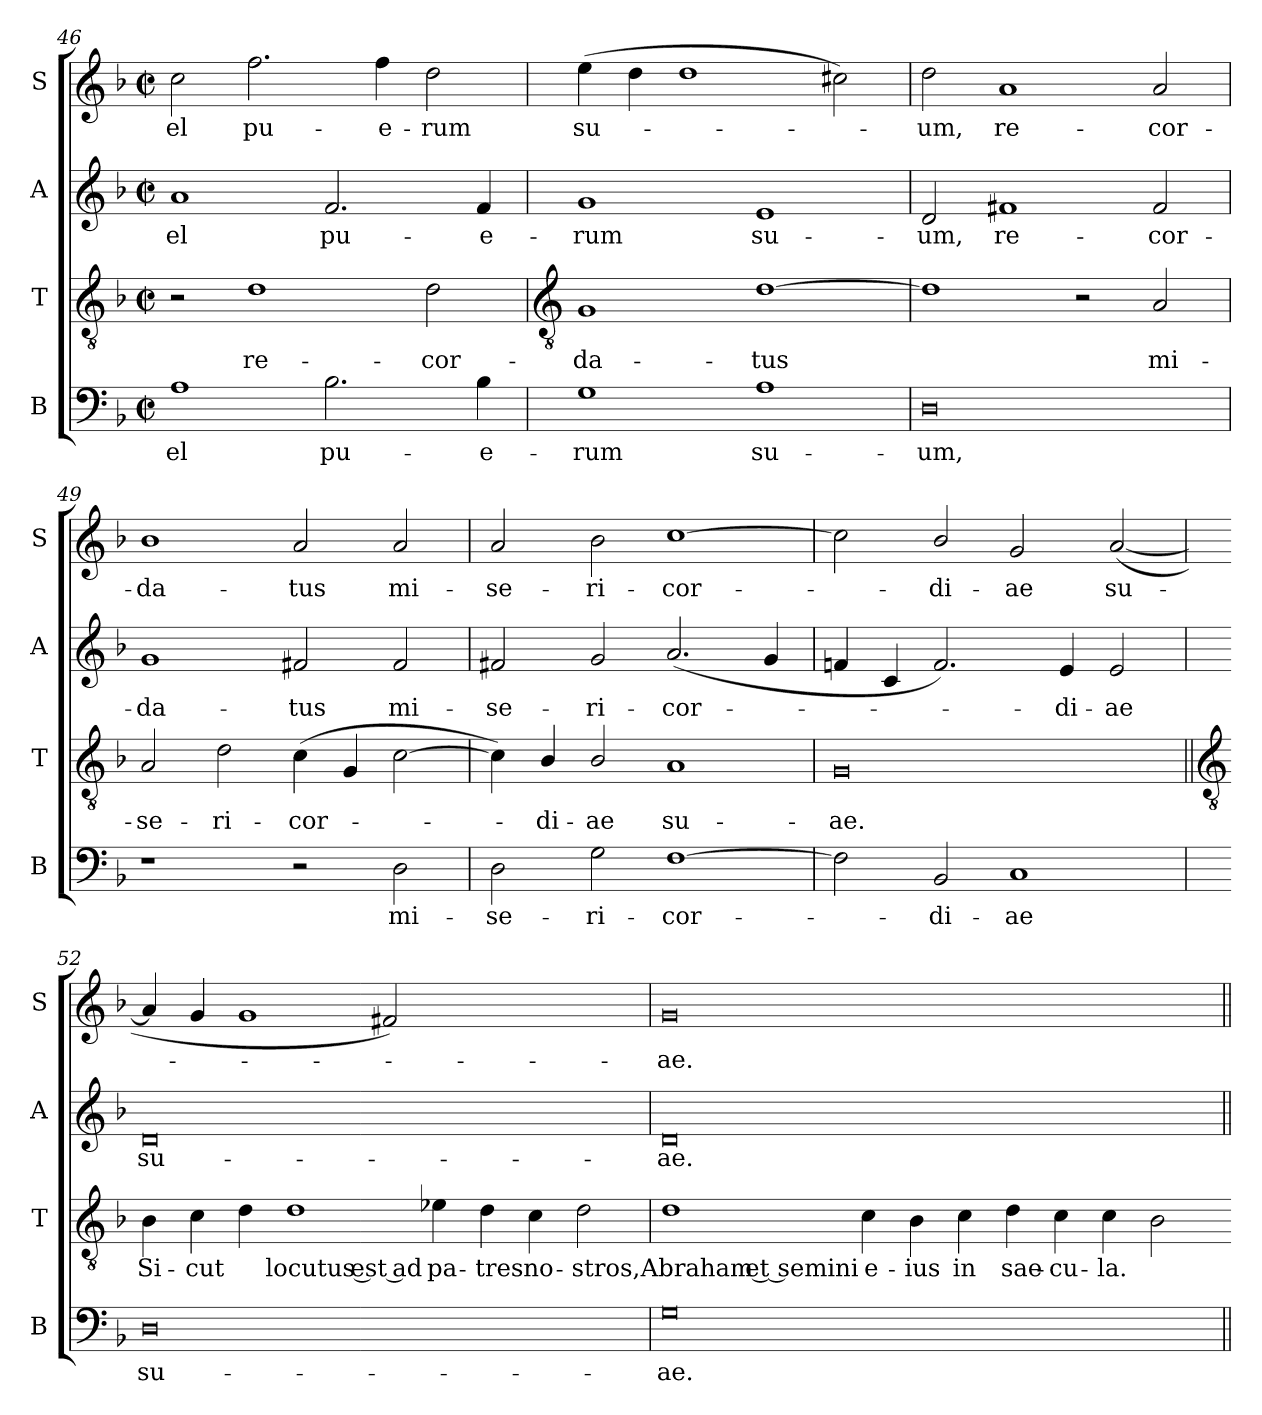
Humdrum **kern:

**kern	**text	**kern	**text	**kern	**text	**kern	**text
*part4	*part4	*part3	*part3	*part2	*part2	*part1	*part1
*staff4	*staff4	*staff3	*staff3	*staff2	*staff2	*staff1	*staff1
*I"B	*	*I"T	*	*I"A	*	*I"S	*
*I'B	*	*I'T	*	*I'A	*	*I'S	*
*clefF4	*	*clefGv2	*	*clefG2	*	*clefG2	*
*k[b-]	*	*k[b-]	*	*k[b-]	*	*k[b-]	*
*F:	*	*F:	*	*F:	*	*F:	*
*M4/2	*	*M4/2	*	*M4/2	*	*M4/2	*
*met(c|)	*	*met(c|)	*	*met(c|)	*	*met(c|)	*
=46	=46	=46	=46	=46	=46	=46	=46
!	!LO:LY:b	!	!	!	!LO:LY:b	!	!LO:LY:b
1A	-el	2r	.	1a	-el	2cc	-el
!	!	!	!LO:LY:b	!	!	!	!LO:LY:b
.	.	1d	re-	.	.	2.ff	pu-
!	!LO:LY:b	!	!	!	!LO:LY:b	!	!
2.B-	pu-	.	.	2.f	pu-	.	.
!	!	!	!	!	!	!	!LO:LY:b
.	.	.	.	.	.	4ff	-e-
!	!	!	!LO:LY:b	!	!	!	!LO:LY:b
.	.	2d	-cor-	.	.	2dd	-rum
!	!LO:LY:b	!	!	!	!LO:LY:b	!	!
4B-	-e-	.	.	4f	-e-	.	.
!!LO:LB:g=z
=47	=47	=47	=47	=47	=47	=47	=47
*	*	*clefGv2	*	*	*	*	*
!	!LO:LY:b	!	!LO:LY:b	!	!LO:LY:b	!	!LO:LY:b
1G	-rum	1G	-da-	1g	-rum	(>4ee	su-
.	.	.	.	.	.	4dd	.
.	.	.	.	.	.	1dd	.
!	!LO:LY:b	!	!LO:LY:b	!	!LO:LY:b	!	!
1A	su-	[1d	-tus	1e	su-	.	.
.	.	.	.	.	.	2cc#X)	.
=48	=48	=48	=48	=48	=48	=48	=48
!	!LO:LY:b	!	!	!	!LO:LY:b	!	!LO:LY:b
0D	-um,	1d]	.	2d	-um,	2dd	um,
!	!	!	!	!	!LO:LY:b	!	!LO:LY:b
.	.	.	.	1f#X	re-	1a	re-
.	.	2r	.	.	.	.	.
!	!	!	!LO:LY:b	!	!LO:LY:b	!	!LO:LY:b
.	.	2A	mi-	2f#	-cor-	2a	-cor-
!!LO:LB:g=z
=49	=49	=49	=49	=49	=49	=49	=49
!	!	!	!LO:LY:b	!	!LO:LY:b	!	!LO:LY:b
1r	.	2A	-se-	1g	-da-	1b-	-da-
!	!	!	!LO:LY:b	!	!	!	!
.	.	2d	-ri-	.	.	.	.
!	!	!	!LO:LY:b	!	!LO:LY:b	!	!LO:LY:b
2r	.	(>4c	-cor-	2f#X	-tus	2a	-tus
.	.	4G	.	.	.	.	.
!	!LO:LY:b	!	!	!	!LO:LY:b	!	!LO:LY:b
2D	mi-	[2c	.	2f#	mi-	2a	mi-
=50	=50	=50	=50	=50	=50	=50	=50
!	!LO:LY:b	!	!	!	!LO:LY:b	!	!LO:LY:b
2D	-se-	4c])	.	2f#	-se-	2a	-se-
!	!	!	!LO:LY:b	!	!	!	!
.	.	4B-/	di-	.	.	.	.
!	!LO:LY:b	!	!LO:LY:b	!	!LO:LY:b	!	!LO:LY:b
2G	-ri-	2B-/	-ae	2g	-ri-	2b-	-ri-
!	!LO:LY:b	!	!LO:LY:b	!	!LO:LY:b	!	!LO:LY:b
[1F	-cor-	1A	su-	(<2.a	-cor-	[1cc	-cor-
.	.	.	.	4g	.	.	.
=51	=51	=51	=51	=51	=51	=51	=51
!	!	!	!LO:LY:b	!	!	!	!
2F]	.	0G	-ae.	4fn	.	2cc]	.
.	.	.	.	4c	.	.	.
!	!LO:LY:b	!	!	!	!	!	!LO:LY:b
2BB-	di-	.	.	2.f)	.	2b-/	di-
!	!LO:LY:b	!	!	!	!	!	!LO:LY:b
1C	-ae	.	.	.	.	2g	-ae
!	!	!	!	!	!LO:LY:b	!	!
.	.	.	.	4e	di-	.	.
!	!	!	!	!	!LO:LY:b	!	!LO:LY:b
.	.	.	.	2e	-ae	(<[2a	su-
!!LO:LB:g=z
=52	=52	=52||	=52	=52	=52	=52	=52
*	*	*clefGv2	*	*	*	*	*
!	!LO:LY:b	!	!LO:LY:b	!	!LO:LY:b	!	!
0D	su-	4B-	Si-	0d	su-	4a]	.
!	!	!	!LO:LY:b	!	!	!	!
.	.	4c	-cut	.	.	4g	.
.	.	4d	.	.	.	1g	.
!	!	!	!LO:LY:b	!	!	!	!
.	.	1d	locutus est ad	.	.	.	.
.	.	.	.	.	.	2f#X)	.
!	!	!	!LO:LY:b	!	!	!	!
.	.	4e-X	pa-	.	.	.	.
!	!	!	!LO:LY:b	!	!	!	!
1ryy	.	4d	-tres	1ryy	.	1ryy	.
!	!	!	!LO:LY:b	!	!	!	!
.	.	4c	no-	.	.	.	.
!	!	!	!LO:LY:b	!	!	!	!
.	.	2d	-stros,	.	.	.	.
=53	=53	=53	=53	=53	=53	=53	=53
!	!LO:LY:b	!	!LO:LY:b	!	!LO:LY:b	!	!LO:LY:b
0G	-ae.	1d	Abraham et semini	0d	-ae.	0g	ae.
!	!	!	!LO:LY:b	!	!	!	!
.	.	4c	e-	.	.	.	.
!	!	!	!LO:LY:b	!	!	!	!
.	.	4B-	-ius	.	.	.	.
!	!	!	!LO:LY:b	!	!	!	!
.	.	4c	in	.	.	.	.
!	!	!	!LO:LY:b	!	!	!	!
.	.	4d	sae-	.	.	.	.
!	!	!	!LO:LY:b	!	!	!	!
1ryy	.	4c	-cu-	1ryy	.	1ryy	.
!	!	!	!LO:LY:b	!	!	!	!
.	.	4c	-la.	.	.	.	.
.	.	2B-	.	.	.	.	.
=||	=||	=-	=||	=||	=||	=||	=||
*-	*-	*-	*-	*-	*-	*-	*-
